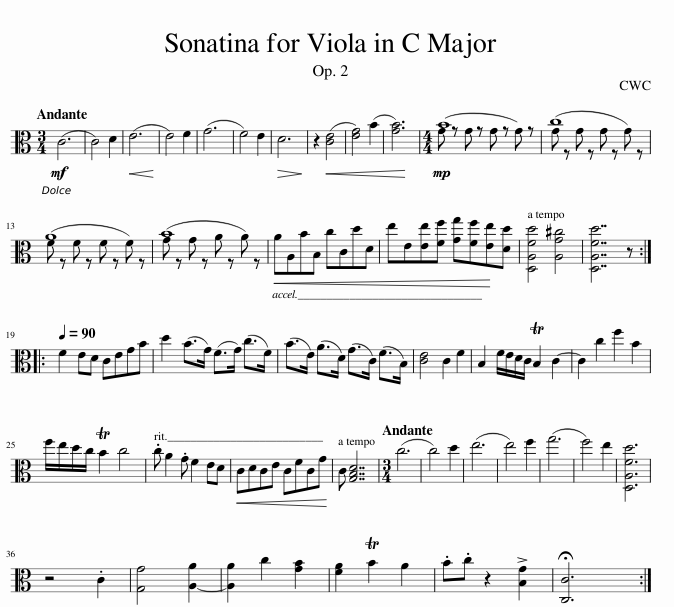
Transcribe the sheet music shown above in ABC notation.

X:1
%%score ( 1 2 )
L:1/8
Q:1/4=71
M:3/4
I:linebreak $
K:C
V:1 alto
V:2 alto
V:1
!mf! (C6 | C4) D2 |!<(! (E6!<)! | E4) F2 | (G6 | %5
 F4) E2 |!>(! D6!>)! | z2!<(! ([CE]4!<)! | [EG]4) (B2 | [GB]6) | %10
[M:4/4]!mp! (G z G z G z G) z | c8 |$ A8 | B8 |!<(! AA,BB, cCdD!<)! | %15
 eE[Ee][Ff] [Gg][Ff][Ee][Dd] | [D,A,Fd]4 [A,G^c]4 | [D,A,Fd]7 z ::$[Q:1/4=90] F2 ED CEGB | d2 (B>G) (F>G) (c>F) | %20
 (B>E) (A>D) (G>C) (F>B,) | [CE]4 C2 F2 | B,2 F/E/D/C/ TB,2 C2- | C2 c2 f2 B2 |$ f/e/d/c/ TB2 c4 | %25
 .c A2 .G F2 ED |!<(! CDCE CFCG!<)! | C [G,B,D]7 |[M:3/4][Q:1/4=92] (c6 | c4) d2 | %30
 (e6 | e4) f2 | (g6 | f4) e2 | [D,A,Fd]6 |$ %35
 z4 .C2 | [G,G]4 [A,-A]2 | [A,A]2 c2 [GB]2 | [FA]2 TB2 A2 | .B.c z2 !>![B,G]2 | %40
 !fermata![C,C]6 :| %41
V:2
 x6 | x6 | x6 | x6 | x6 | %5
 x6 | x6 | x6 | x6 | x6 | %10
[M:4/4] B8 | G z G z G z G z |$ F z F z F z F z | G z G z A z A z | x8 | %15
 x8 | x8 | x8 ::$ x8 | x8 | %20
 x8 | x8 | x8 | x8 |$ x8 | %25
 x8 | x8 | x8 |[M:3/4] x6 | x6 | %30
 x6 | x6 | x6 | x6 | x6 |$ %35
 x6 | x6 | x6 | x6 | x6 | %40
 x6 :| %41
